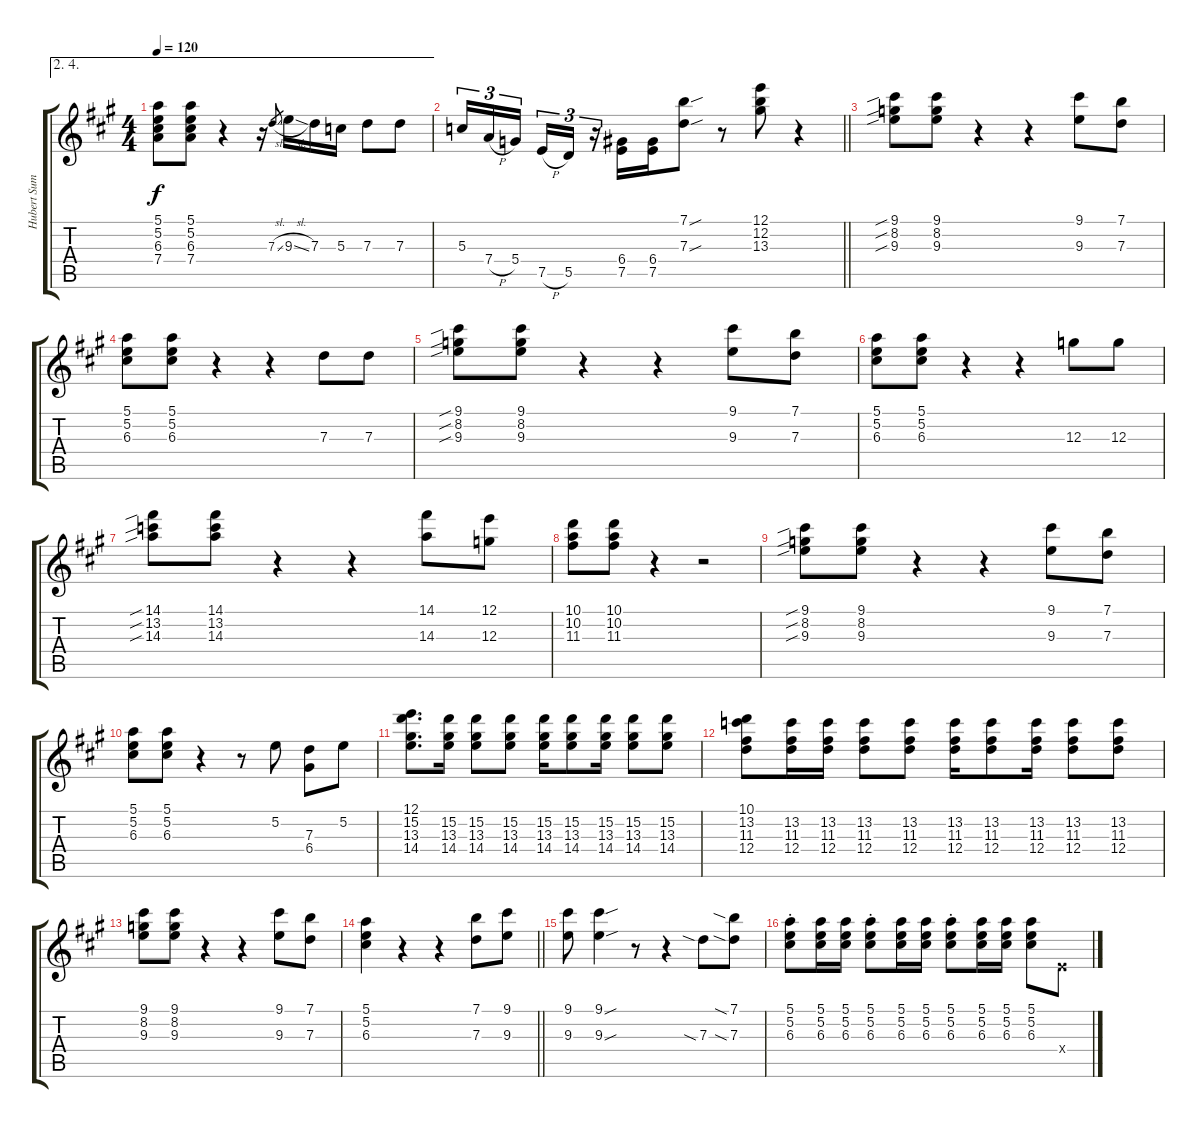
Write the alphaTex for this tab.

\track ("Hubert Sumlin - slightly overdriven el. " "Hubert Sum") {instrument overdrivenguitar}
\staff {score tabs}
\tuning (E4 B3 G3 D3 A2 E2) {hide}
\ae (2 4)
\ts (4 4)
\tempo 120
\clef g2
\ks a
(5.1 5.2 6.3 7.4).8{dy f} (5.1 5.2 6.3 7.4).8 r.4 r.16 7.3{sl}.8{gr} 9.3{sl}.16 7.3.16 5.3.16 7.3.8 7.3.8 |
\barLineRight lightlight
5.3.16{tu (3 2)} 7.4{h}.16{tu (3 2)} 5.4.16{tu (3 2) beam splitsecondary} 7.5{h}.16{tu (3 2)} 5.5.16{tu (3 2)} r.16{tu (3 2)} (6.4 7.5).16 (6.4 7.5).16 (7.1{sou} 7.3{sou}).8 r.8 (12.1 12.2 13.3).8 r.4 |
(9.1{sib} 8.2{sib} 9.3{sib}).8 (9.1 8.2 9.3).8 r.4 r.4 (9.1 9.3).8 (7.1 7.3).8 |
(5.1 5.2 6.3).8 (5.1 5.2 6.3).8 r.4 r.4 7.3.8 7.3.8 |
(9.1{sib} 8.2{sib} 9.3{sib}).8 (9.1 8.2 9.3).8 r.4 r.4 (9.1 9.3).8 (7.1 7.3).8 |
(5.1 5.2 6.3).8 (5.1 5.2 6.3).8 r.4 r.4 12.3.8 12.3.8 |
(14.1{sib} 13.2{sib} 14.3{sib}).8 (14.1 13.2 14.3).8 r.4 r.4 (14.1 14.3).8 (12.1 12.3).8 |
(10.1 10.2 11.3).8 (10.1 10.2 11.3).8 r.4 r.2 |
(9.1{sib} 8.2{sib} 9.3{sib}).8 (9.1 8.2 9.3).8 r.4 r.4 (9.1 9.3).8 (7.1 7.3).8 |
(5.1 5.2 6.3).8 (5.1 5.2 6.3).8 r.4 r.8 5.2.8 (7.3 6.4).8 5.2.8 |
(12.1 15.2 13.3 14.4).8{d} (15.2 13.3 14.4).16 (15.2 13.3 14.4).8 (15.2 13.3 14.4).8 (15.2 13.3 14.4).16 (15.2 13.3 14.4).8 (15.2 13.3 14.4).16 (15.2 13.3 14.4).8 (15.2 13.3 14.4).8 |
(10.1 13.2 11.3 12.4).8 (13.2 11.3 12.4).16 (13.2 11.3 12.4).16 (13.2 11.3 12.4).8 (13.2 11.3 12.4).8 (13.2 11.3 12.4).16 (13.2 11.3 12.4).8 (13.2 11.3 12.4).16 (13.2 11.3 12.4).8 (13.2 11.3 12.4).8 |
(9.1 8.2 9.3).8 (9.1 8.2 9.3).8 r.4 r.4 (9.1 9.3).8 (7.1 7.3).8 |
\barLineRight lightlight
(5.1 5.2 6.3).4 r.4 r.4 (7.1 7.3).8 (9.1 9.3).8 |
(9.1 9.3).8 (9.1{sou} 9.3{sou}).4 r.8 r.4 7.3{sia}.8 (7.1{sia} 7.3{sia}).8 |
(5.1{st} 5.2{st} 6.3{st}).8 (5.1 5.2 6.3).16 (5.1 5.2 6.3).16 (5.1{st} 5.2{st} 6.3{st}).8 (5.1 5.2 6.3).16 (5.1 5.2 6.3).16 (5.1{st} 5.2{st} 6.3{st}).8 (5.1 5.2 6.3).16 (5.1 5.2 6.3).16 (5.1 5.2 6.3).8 2.4{x}.8
